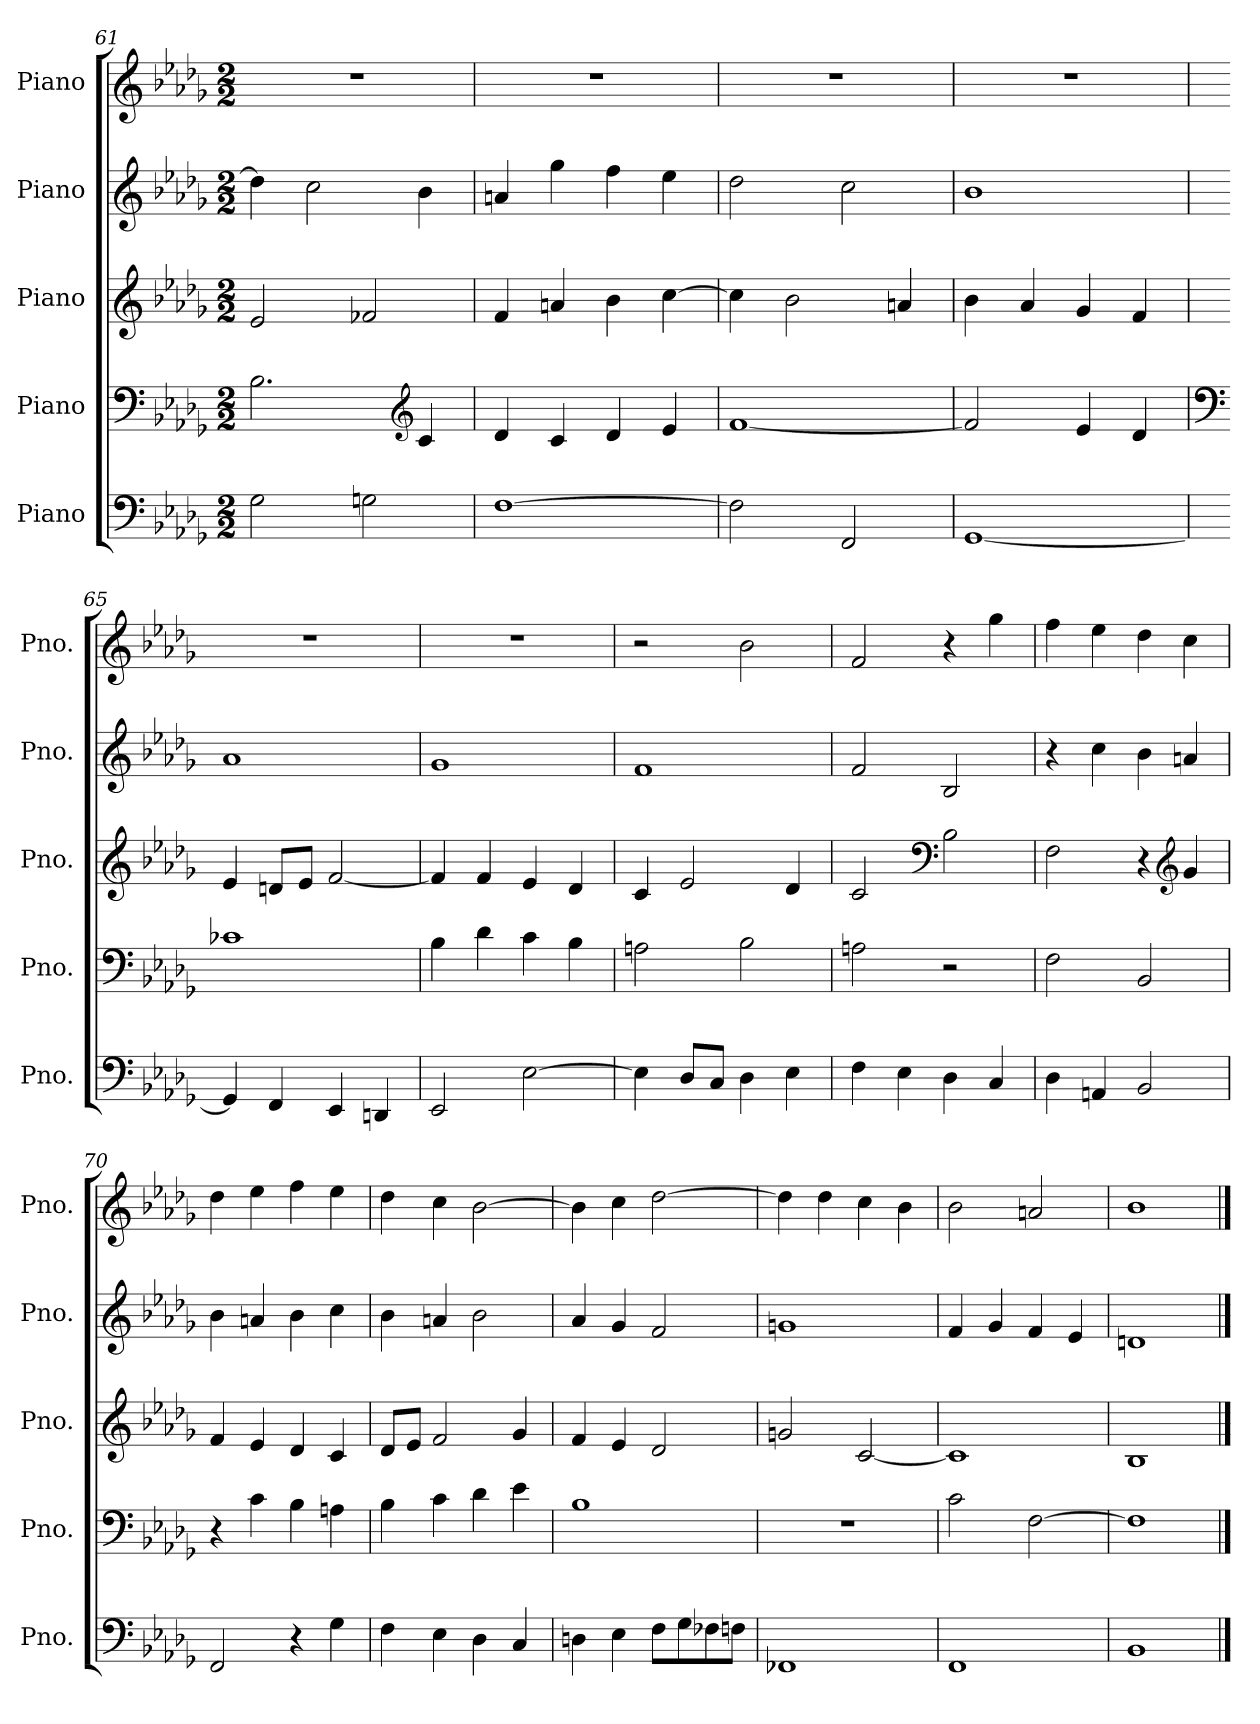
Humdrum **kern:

**kern	**kern	**kern	**kern	**kern
*part5	*part4	*part3	*part2	*part1
*staff5	*staff4	*staff3	*staff2	*staff1
*I"Piano	*I"Piano	*I"Piano	*I"Piano	*I"Piano
*I'Pno.	*I'Pno.	*I'Pno.	*I'Pno.	*I'Pno.
*clefF4	*clefF4	*clefG2	*clefG2	*clefG2
*k[b-e-a-d-g-]	*k[b-e-a-d-g-]	*k[b-e-a-d-g-]	*k[b-e-a-d-g-]	*k[b-e-a-d-g-]
*M2/2	*M2/2	*M2/2	*M2/2	*M2/2
=61	=61	=61	=61	=61
2G-i\	2.B-j\	2e-Z/	4dd-V\]	1r
.	.	.	2ccV\	.
2Gni\	.	2f-XZ/	.	.
*	*clefG2	*	*	*
.	4cj/	.	4b-V\	.
=62	=62	=62	=62	=62
[1Fi	4d-j/	4fZ/	4anV/	1r
.	4cj/	4anZ/	4gg-V\	.
.	4d-j/	4b-Z\	4ffV\	.
.	4e-j/	[4ccZ\	4ee-V\	.
=63	=63	=63	=63	=63
2Fi\]	[1fj	4ccZ\]	2dd-V\	1r
.	.	2b-Z\	.	.
2FFi/	.	.	2ccV\	.
.	.	4anZ/	.	.
=64	=64	=64	=64	=64
[1GG-i	2fj/]	4b-Z\	1b-V	1r
.	.	4a-Z/	.	.
.	4e-j/	4g-Z/	.	.
.	4d-j/	4fZ/	.	.
!!LO:PB:g=z
=65	=65	=65	=65	=65
*	*clefF4	*	*	*
4GG-i/]	1c-Xj	4e-Z/	1a-V	1r
4FFi/	.	8dnZ/L	.	.
.	.	8e-Z/J	.	.
4EE-i/	.	[2fZ/	.	.
4DDni/	.	.	.	.
=66	=66	=66	=66	=66
2EE-i/	4B-j\	4fZ/]	1g-V	1r
.	4d-j\	4fZ/	.	.
[2E-i\	4cj\	4e-Z/	.	.
.	4B-j\	4d-Z/	.	.
=67	=67	=67	=67	=67
4E-i\]	2Anj\	4cZ/	1fV	2r
8D-i/L	.	2e-Z/	.	.
8Ci/J	.	.	.	.
4D-i\	2B-j\	.	.	2b-N\
4E-i\	.	4d-Z/	.	.
=68	=68	=68	=68	=68
4Fi\	2Anj\	2cZ/	2fV/	2fN/
4E-i\	.	.	.	.
*	*	*clefF4	*	*
4D-i\	2r	2B-Z\	2B-V/	4r
4Ci/	.	.	.	4gg-N\
=69	=69	=69	=69	=69
4D-i\	2Fj\	2FZ\	4r	4ffN\
4AAni/	.	.	4ccV\	4ee-N\
2BB-i/	2BB-j/	4r	4b-V\	4dd-N\
*	*	*clefG2	*	*
.	.	4g-Z/	4anV/	4ccN\
=70	=70	=70	=70	=70
2FFi/	4r	4fZ/	4b-V\	4dd-N\
.	4cj\	4e-Z/	4anV/	4ee-N\
4r	4B-j\	4d-Z/	4b-V\	4ffN\
4G-i\	4Anj\	4cZ/	4ccV\	4ee-N\
=71	=71	=71	=71	=71
4Fi\	4B-j\	8d-Z/L	4b-V\	4dd-N\
.	.	8e-Z/J	.	.
4E-i\	4cj\	2fZ/	4anV/	4ccN\
4D-i\	4d-j\	.	2b-V\	[2b-N\
4Ci/	4e-j\	4g-Z/	.	.
!!LO:LB:g=z
=72	=72	=72	=72	=72
4Dni\	1B-j	4fZ/	4a-V/	4b-N\]
4E-i\	.	4e-Z/	4g-V/	4ccN\
8Fi\L	.	2d-Z/	2fV/	[2dd-N\
8G-i\	.	.	.	.
8F-Xi\	.	.	.	.
8Fni\J	.	.	.	.
=73	=73	=73	=73	=73
1FF-Xi	1r	2gnZ/	1gnV	4dd-N\]
.	.	.	.	4dd-N\
.	.	[2cZ/	.	4ccN\
.	.	.	.	4b-N\
=74	=74	=74	=74	=74
1FFi	2cj\	1cZ]	4fV/	2b-N\
.	.	.	4g-V/	.
.	[2Fj\	.	4fV/	2anN/
.	.	.	4e-V/	.
=75	=75	=75	=75	=75
1BB-i	1Fj]	1B-Z	1dnV	1b-N
==	==	==	==	==
*-	*-	*-	*-	*-
